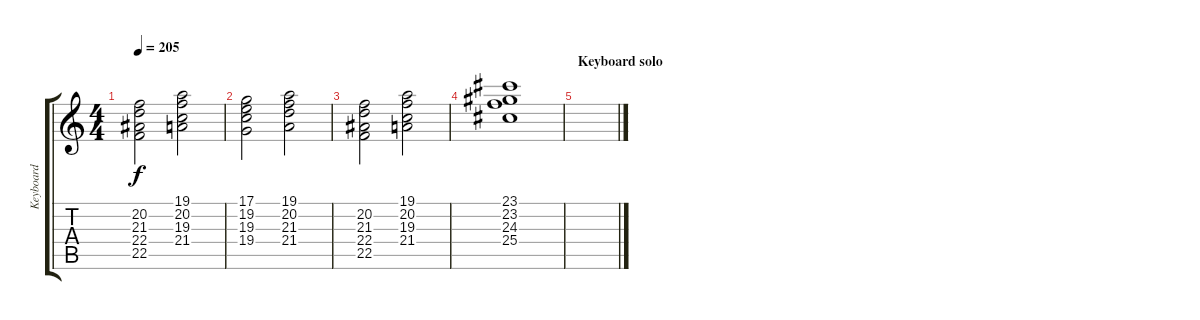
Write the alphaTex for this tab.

\track ("Keyboard" "Keyboard") {instrument stringensemble1}
\staff {score tabs}
\tuning (D4 A3 F3 C3 G2 D2) {hide}
\ts (4 4)
\tempo 205
\clef g2
\ks c
(20.2 21.3 22.4 22.5).2{dy f} (19.1 20.2 19.3 21.4).2 |
(17.1 19.2 19.3 19.4).2 (19.1 20.2 21.3 21.4).2 |
(20.2 21.3 22.4 22.5).2 (19.1 20.2 19.3 21.4).2 |
(23.1 23.2 24.3 25.4).1 |
\section ("" "Keyboard solo")
